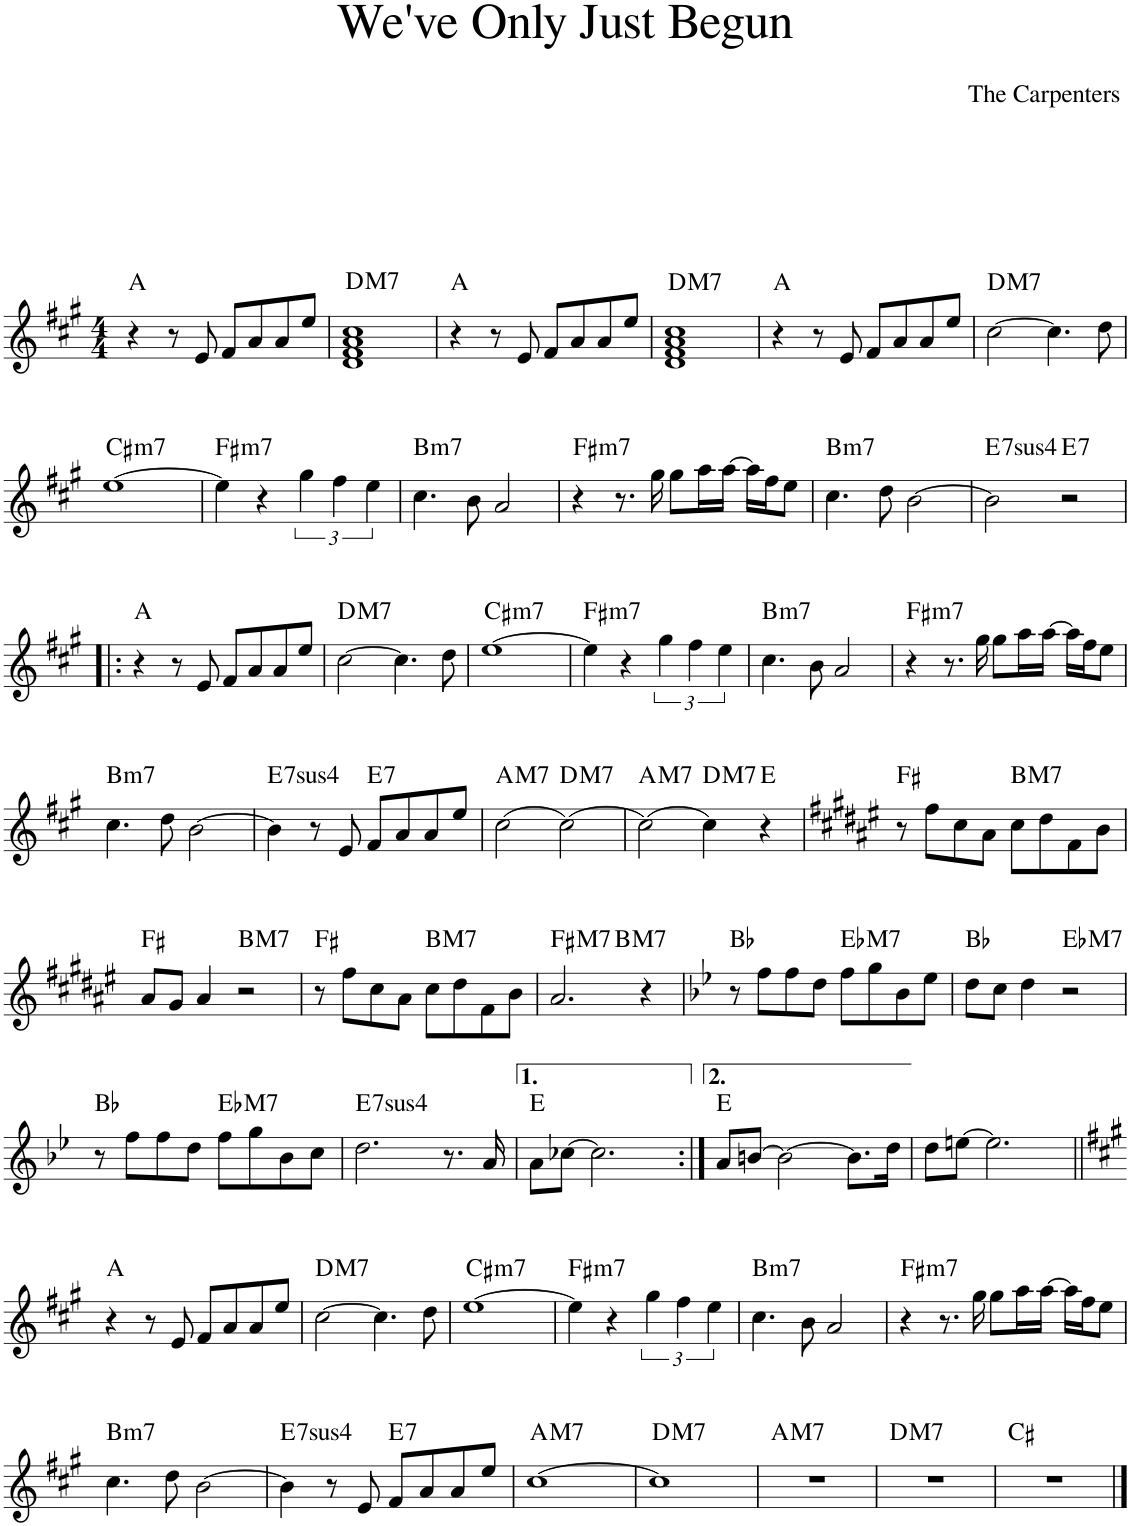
**kern	**harte
*part1	*part1
*staff1	*
*I"Piano	*
*I'Pno.	*
*clefG2	*
*k[f#c#g#]	*
*M4/4	*
=1	=1
4r	A:maj
8r	.
8e/	.
8f#/L	.
8a/	.
8a/	.
8ee/J	.
=2	=2
!	!LO:H:kt=M7
1d 1f# 1a 1cc#	D:maj7
=3	=3
4r	A:maj
8r	.
8e/	.
8f#/L	.
8a/	.
8a/	.
8ee/J	.
=4	=4
!	!LO:H:kt=M7
1d 1f# 1a 1cc#	D:maj7
=5	=5
4r	A:maj
8r	.
8e/	.
8f#/L	.
8a/	.
8a/	.
8ee/J	.
=6	=6
!	!LO:H:kt=M7
[2cc#\	D:maj7
4.cc#\]	.
8dd\	.
!!LO:LB:g=z
=7	=7
!	!LO:H:kt=m7
[1ee	C#:min7
=8	=8
!	!LO:H:kt=m7
4ee\]	F#:min7
4r	.
6gg#\	.
6ff#\	.
6ee\	.
=9	=9
!	!LO:H:kt=m7
4.cc#\	B:min7
8b\	.
2a/	.
=10	=10
!	!LO:H:kt=m7
4r	F#:min7
8.r	.
16gg#\	.
8gg#\L	.
16aa\L	.
[16aa\JJ	.
16aa\LL]	.
16ff#\J	.
8ee\J	.
=11	=11
!	!LO:H:kt=m7
4.cc#\	B:min7
8dd\	.
[2b\	.
=12	=12
!	!LO:H:kt=74
2b\]	E:sus4(7)
!	!LO:H:kt=7
2r	E:7
!!LO:LB:g=z
=13!|:	=13!|:
4r	A:maj
8r	.
8e/	.
8f#/L	.
8a/	.
8a/	.
8ee/J	.
=14	=14
!	!LO:H:kt=M7
[2cc#\	D:maj7
4.cc#\]	.
8dd\	.
=15	=15
!	!LO:H:kt=m7
[1ee	C#:min7
=16	=16
!	!LO:H:kt=m7
4ee\]	F#:min7
4r	.
6gg#\	.
6ff#\	.
6ee\	.
=17	=17
!	!LO:H:kt=m7
4.cc#\	B:min7
8b\	.
2a/	.
=18	=18
!	!LO:H:kt=m7
4r	F#:min7
8.r	.
16gg#\	.
8gg#\L	.
16aa\L	.
[16aa\JJ	.
16aa\LL]	.
16ff#\J	.
8ee\J	.
!!LO:LB:g=z
=19	=19
!	!LO:H:kt=m7
4.cc#\	B:min7
8dd\	.
[2b\	.
=20	=20
!	!LO:H:kt=74
4b\]	E:sus4(7)
8r	.
8e/	.
!	!LO:H:kt=7
8f#/L	E:7
8a/	.
8a/	.
8ee/J	.
=21	=21
!	!LO:H:kt=M7
[2cc#\	A:maj7
!	!LO:H:kt=M7
2cc#\_	D:maj7
=22	=22
!	!LO:H:kt=M7
2cc#\_	A:maj7
!	!LO:H:kt=M7
4cc#\]	D:maj7
4r	E:maj
=23	=23
*k[f#c#g#d#a#e#]	*
8r	F#:maj
8ff#\L	.
8cc#\	.
8a#\J	.
!	!LO:H:kt=M7
8cc#\L	B:maj7
8dd#\	.
8f#\	.
8b\J	.
!!LO:LB:g=z
=24	=24
8a#/L	F#:maj
8g#/J	.
4a#/	.
!	!LO:H:kt=M7
2r	B:maj7
=25	=25
8r	F#:maj
8ff#\L	.
8cc#\	.
8a#\J	.
!	!LO:H:kt=M7
8cc#\L	B:maj7
8dd#\	.
8f#\	.
8b\J	.
=26	=26
!	!LO:H:kt=M7
*^	*
2.a#/	2ryy	F#:maj7
!	!	!LO:H:kt=M7
.	2ryy	B:maj7
4r	.	.
*v	*v	*
=27	=27
*k[b-e-]	*
8r	Bb:maj
8ff\L	.
8ff\	.
8dd\J	.
!	!LO:H:kt=M7
8ff\L	Eb:maj7
8gg\	.
8b-\	.
8ee-\J	.
=28	=28
8dd\L	Bb:maj
8cc\J	.
4dd\	.
!	!LO:H:kt=M7
2r	Eb:maj7
!!LO:LB:g=z
=29	=29
8r	Bb:maj
8ff\L	.
8ff\	.
8dd\J	.
!	!LO:H:kt=M7
8ff\L	Eb:maj7
8gg\	.
8b-\	.
8cc\J	.
=30	=30
!	!LO:H:kt=74
2.dd\	E:sus4(7)
8.r	.
16a/	.
=31	=31
8a\L	E:maj
[8cc-X\J	.
2.cc-\]	.
=32:|!	=32:|!
8a/L	E:maj
[8bn/J	.
2b\_	.
8.b\L]	.
16dd\Jk	.
=33	=33
8dd\L	.
[8een\J	.
2.ee\]	.
!!LO:LB:g=z
=34||	=34||
*k[f#c#g#]	*
4r	A:maj
8r	.
8e/	.
8f#/L	.
8a/	.
8a/	.
8ee/J	.
=35	=35
!	!LO:H:kt=M7
[2cc#\	D:maj7
4.cc#\]	.
8dd\	.
=36	=36
!	!LO:H:kt=m7
[1ee	C#:min7
=37	=37
!	!LO:H:kt=m7
4ee\]	F#:min7
4r	.
6gg#\	.
6ff#\	.
6ee\	.
=38	=38
!	!LO:H:kt=m7
4.cc#\	B:min7
8b\	.
2a/	.
=39	=39
!	!LO:H:kt=m7
4r	F#:min7
8.r	.
16gg#\	.
8gg#\L	.
16aa\L	.
[16aa\JJ	.
16aa\LL]	.
16ff#\J	.
8ee\J	.
!!LO:LB:g=z
=40	=40
!	!LO:H:kt=m7
4.cc#\	B:min7
8dd\	.
[2b\	.
=41	=41
!	!LO:H:kt=74
4b\]	E:sus4(7)
8r	.
8e/	.
!	!LO:H:kt=7
8f#/L	E:7
8a/	.
8a/	.
8ee/J	.
=42	=42
!	!LO:H:kt=M7
[1cc#	A:maj7
=43	=43
!	!LO:H:kt=M7
1cc#]	D:maj7
=44	=44
!	!LO:H:kt=M7
1r	A:maj7
=45	=45
!	!LO:H:kt=M7
1r	D:maj7
=46	=46
1r	C#:maj
==	==
*-	*-
